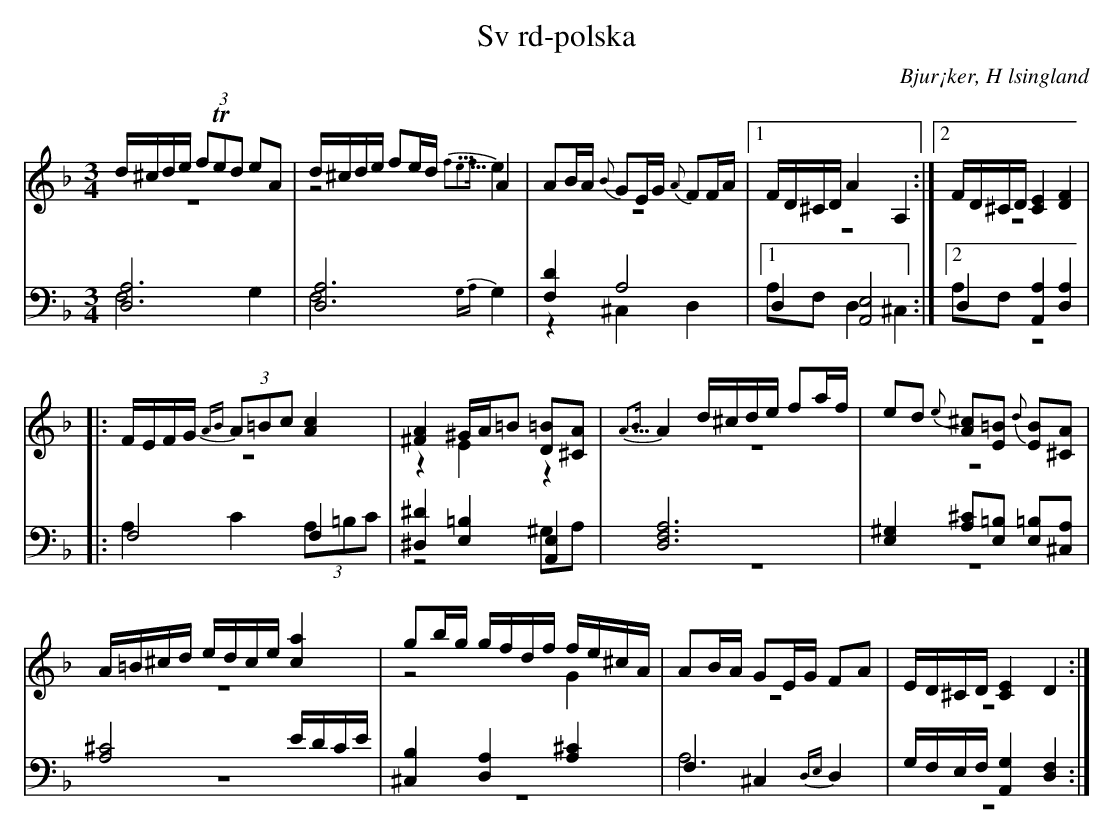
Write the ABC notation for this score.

X:1
T: Sv rd-polska
O: Bjur¡ker, H lsingland
M: 3/4
L: 1/8
K: Dm
V:1
V:2 merge
V:3
V:4 merge
V:1
d/^c/d/e/ (3fTed eA|d/^c/d/e/ fe/d/ A2|AB/A/ {B}GE/G/ {A}FF/A/|1 F/D/^C/D/ A2 A,2:|2 F/D/^C/D/ [C2E2] [D2F2]|
|:F/E/F/G/ (3{AB}A=Bc [A2c2]|[^F2A2] ^G/A/=B [D=B][^CA]|{A5/4B}A2 d/^c/d/e/ fa/f/|ed {e}[A^c][E=B] {d}[EB][^CA]|
A/=B/^c/d/ e/d/c/e/ [c2a2]|gb/g/ g/f/d/f/ f/e/^c/A/|AB/A/ GE/G/ FA|E/D/^C/D/ [C2E2] D2:|
V:2
z6|z4 {f5/4e5/4f}e2|z6|1 z6:|2 z6|
|:z6|z2 E2 z2|z6|z6|
z6|z4 G2|z6|z6:|
V:3 clef=bass
[D,6A,6]|[D,6A,6]|[F,2D2] A,4|1 D,2 [A,,4E,4]:|2 D,2 [A,,2A,2] [D,2A,2]|
|:F,4 F,2|[^D,2^D2] [E,2=B,2] [A,,2E,2]|[D,6F,6A,6]|[E,2^G,2] [A,^C][E,=B,] [E,=B,][^C,A,]|
[A,4^C4] E/D/C/E/|[^C,2B,2]  [D,2A,2] [A,2^C2]|F,2 ^C,2 {D,E,}D,2|G,/F,/E,/F,/ [A,,2G,2] [D,2F,2]:|
V:4 clef=bass
F,4 G,2|F,4 {G,A,}G,2|z2 ^C,2 D,2|1 A,F, D,2 ^C,2:|2 A,F,  z4|
|:A,2 C2 (3A,=B,C|z4 ^G,A,|z6|z6|
z6|z6|A,6|z6:|
